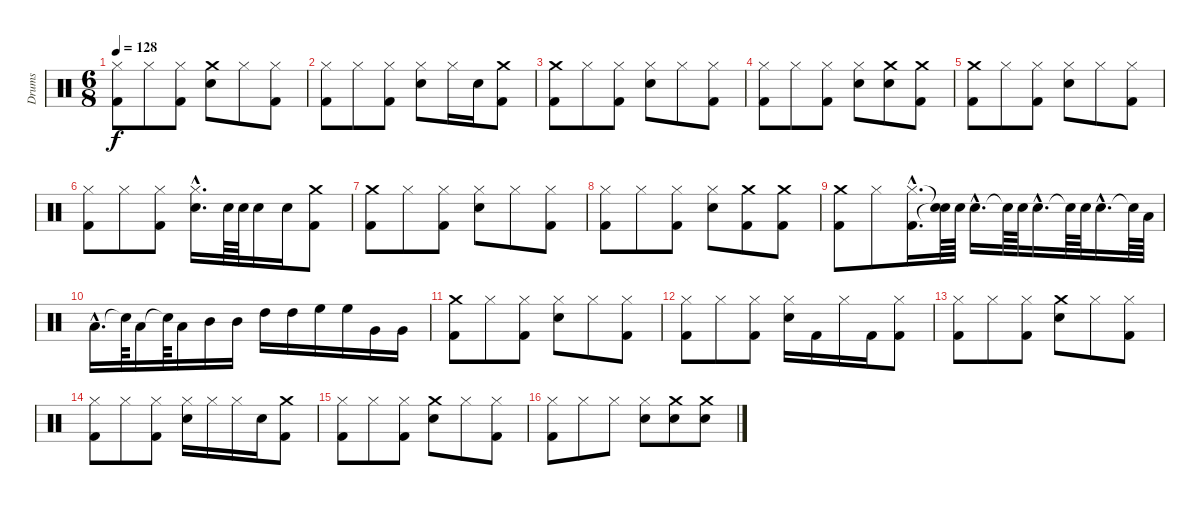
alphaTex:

\track ("Drums" "Drums") {instrument percussion}
\staff {score}
\articulation defaults
\ts (6 8)
\tempo 128
\clef neutral
\ks c
("Kick (hit) 2" "Hi-Hat (closed)").8{dy f} "Hi-Hat (closed)".8 ("Kick (hit) 2" "Hi-Hat (closed)").8 ("Crash medium (hit)" "Snare (hit) 2").8 "Hi-Hat (closed)".8 ("Hi-Hat (closed)" "Kick (hit) 2").8 |
("Kick (hit) 2" "Hi-Hat (closed)").8 "Hi-Hat (closed)".8 ("Kick (hit) 2" "Hi-Hat (closed)").8 ("Hi-Hat (closed)" "Snare (hit) 2").8 "Hi-Hat (closed)".16 "Snare (hit) 2".16 ("Crash medium (hit)" "Kick (hit) 2").8 |
("Kick (hit) 2" "Crash medium (hit)").8 "Hi-Hat (closed)".8 ("Hi-Hat (closed)" "Kick (hit) 2").8 ("Snare (hit) 2" "Hi-Hat (closed)").8 "Hi-Hat (closed)".8 ("Kick (hit) 2" "Hi-Hat (closed)").8 |
("Kick (hit) 2" "Hi-Hat (closed)").8 "Hi-Hat (closed)".8 ("Hi-Hat (closed)" "Kick (hit) 2").8 ("Snare (hit) 2" "Hi-Hat (closed)").8 ("Crash medium (hit)" "Snare (hit) 2").8 ("Crash medium (hit)" "Kick (hit) 2").8 |
("Crash medium (hit)" "Kick (hit) 2").8 "Hi-Hat (closed)".8 ("Kick (hit) 2" "Hi-Hat (closed)").8 ("Hi-Hat (closed)" "Snare (hit) 2").8 "Hi-Hat (closed)".8 ("Kick (hit) 2" "Hi-Hat (closed)").8 |
("Hi-Hat (closed)" "Kick (hit) 2").8 "Hi-Hat (closed)".8 ("Hi-Hat (closed)" "Kick (hit) 2").8 ("Snare (hit) 2"{hac} "Hi-Hat (closed)"{hac}).16{d} "Snare (hit) 2".64 "Snare (hit) 2".64 "Snare (hit) 2".16 "Snare (hit) 2".16 ("Kick (hit) 2" "Crash medium (hit)").8 |
("Crash medium (hit)" "Kick (hit) 2").8 "Hi-Hat (closed)".8 ("Kick (hit) 2" "Hi-Hat (closed)").8 ("Snare (hit) 2" "Hi-Hat (closed)").8 "Hi-Hat (closed)".8 ("Kick (hit) 2" "Hi-Hat (closed)").8 |
("Hi-Hat (closed)" "Kick (hit) 2").8 "Hi-Hat (closed)".8 ("Kick (hit) 2" "Hi-Hat (closed)").8 ("Hi-Hat (closed)" "Snare (hit) 2").8 ("Kick (hit) 2" "Crash medium (hit)").8 ("Kick (hit) 2" "Crash medium (hit)").8 |
("Kick (hit) 2" "Crash medium (hit)").8 "Hi-Hat (closed)".8 ("Kick (hit) 2"{hac} "Hi-Hat (closed)"{hac}).16{d} ("Snare (hit)"{t} "Snare (hit)"{t}).64 "Snare (hit) 2".64 "Snare (hit) 2"{hac}.16{d} "Snare (hit)"{t}.64 "Snare (hit) 2".64 "Snare (hit) 2"{hac}.16{d} "Snare (hit)"{t}.64 "Snare (hit) 2".64 "Snare (hit) 2"{hac}.16{d} "Snare (hit)"{t}.64 "Low Tom (hit)".64 |
"Low Tom (hit)"{hac}.16{d} "Snare (hit)"{t}.64 "Low Tom (hit)".16 "Snare (hit)"{t}.64 "Low Tom (hit)".16 "Mid Tom (hit)".16 "Mid Tom (hit)".16 "High Tom (hit)".16 "High Tom (hit)".16 "High Floor Tom (hit)".16 "High Floor Tom (hit)".16 "Very Low Tom (hit)".16 "Very Low Tom (hit)".16 |
("Kick (hit) 2" "Crash medium (hit)").8 "Hi-Hat (closed)".8 ("Kick (hit) 2" "Hi-Hat (closed)").8 ("Snare (hit) 2" "Hi-Hat (closed)").8 "Hi-Hat (closed)".8 ("Kick (hit) 2" "Hi-Hat (closed)").8 |
("Hi-Hat (closed)" "Kick (hit) 2").8 "Hi-Hat (closed)".8 ("Kick (hit) 2" "Hi-Hat (closed)").8 ("Hi-Hat (closed)" "Snare (hit) 2").16 "Kick (hit) 2".16 "Hi-Hat (closed)".16 "Kick (hit) 2".16 ("Kick (hit) 2" "Hi-Hat (closed)").8 |
("Hi-Hat (closed)" "Kick (hit) 2").8 "Hi-Hat (closed)".8 ("Hi-Hat (closed)" "Kick (hit) 2").8 ("Crash medium (hit)" "Snare (hit) 2").8 "Hi-Hat (closed)".8 ("Kick (hit) 2" "Hi-Hat (closed)").8 |
("Kick (hit) 2" "Hi-Hat (closed)").8 "Hi-Hat (closed)".8 ("Kick (hit) 2" "Hi-Hat (closed)").8 ("Hi-Hat (closed)" "Snare (hit) 2").16 "Hi-Hat (closed)".16 "Hi-Hat (closed)".16 "Snare (hit) 2".16 ("Crash medium (hit)" "Kick (hit) 2").8 |
("Kick (hit) 2" "Hi-Hat (closed)").8 "Hi-Hat (closed)".8 ("Kick (hit) 2" "Hi-Hat (closed)").8 ("Crash medium (hit)" "Snare (hit) 2").8 "Hi-Hat (closed)".8 ("Hi-Hat (closed)" "Kick (hit) 2").8 |
("Hi-Hat (closed)" "Kick (hit) 2").8 "Hi-Hat (closed)".8 "Hi-Hat (closed)".8 ("Snare (hit) 2" "Hi-Hat (closed)").8 ("Crash medium (hit)" "Snare (hit) 2").8 ("Crash medium (hit)" "Snare (hit) 2").8
